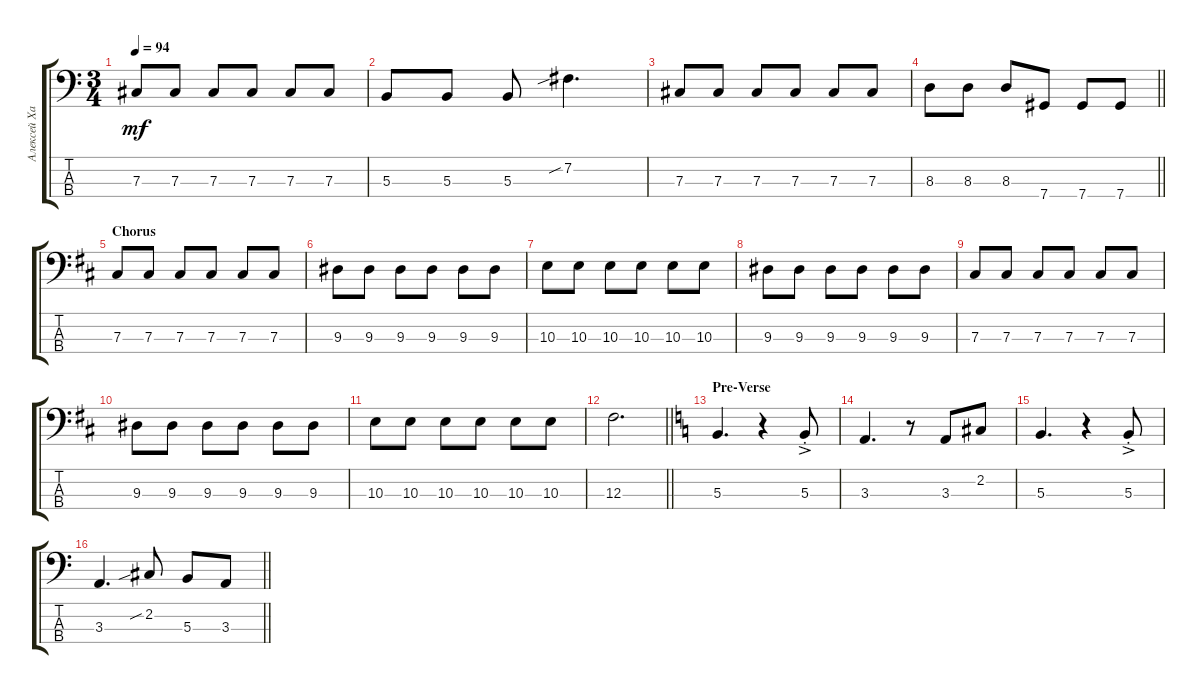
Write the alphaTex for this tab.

\track ("Алексей Харьков" "Алексей Ха") {instrument electricbassfinger}
\staff {score tabs}
\tuning (E2 B1 Gb1 Db1) {hide}
\ts (3 4)
\tempo 94
\clef f4
\ks c
7.3.8{dy mf} 7.3.8 7.3.8 7.3.8 7.3.8 7.3.8 |
5.3.8 5.3.8 5.3.8 7.2{sib}.4{d} |
7.3.8 7.3.8 7.3.8 7.3.8 7.3.8 7.3.8 |
\barLineRight lightlight
8.3.8 8.3.8 8.3.8 7.4.8 7.4.8 7.4.8 |
\section ("" "Chorus")
\ks d
7.3.8 7.3.8 7.3.8 7.3.8 7.3.8 7.3.8 |
9.3.8 9.3.8 9.3.8 9.3.8 9.3.8 9.3.8 |
10.3.8 10.3.8 10.3.8 10.3.8 10.3.8 10.3.8 |
9.3.8 9.3.8 9.3.8 9.3.8 9.3.8 9.3.8 |
7.3.8 7.3.8 7.3.8 7.3.8 7.3.8 7.3.8 |
9.3.8 9.3.8 9.3.8 9.3.8 9.3.8 9.3.8 |
10.3.8 10.3.8 10.3.8 10.3.8 10.3.8 10.3.8 |
\barLineRight lightlight
12.3.2{d} |
\section ("" "Pre-Verse")
\ks c
5.3.4{d} r.4 5.3{ac st}.8 |
3.3.4{d} r.8 3.3.8 2.2.8 |
5.3.4{d} r.4 5.3{ac st}.8 |
\barLineRight lightlight
3.3.4{d} 2.2{sib}.8 5.3.8 3.3.8
